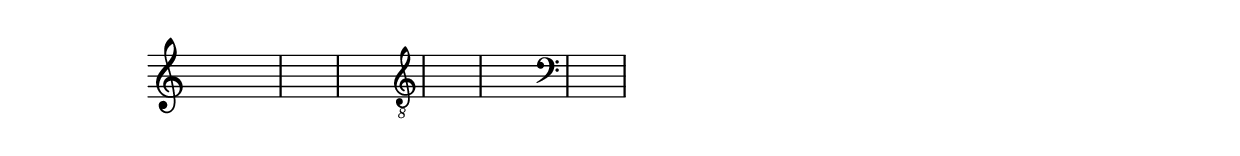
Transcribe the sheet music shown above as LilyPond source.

%% -*- coding: utf-8 -*-
\version "2.16.0"

\relative c'' {
  \override Staff.TimeSignature #'transparent = ##t
  \override Score.BarNumber #'transparent = ##t
  %% \override Score.RehearsalMark #'font-size = #-2
  %% \set Score.markFormatter = #format-mark-numbers


  %% CAVAQUINHO - BANJO
  \tag #'cv {
    \set Staff.keySignature = #`(((1 . 0) . ,SHARP)  ((1 . 3) . ,NATURAL))
    s1
  }

  %% BANDOLIM
  \tag #'bd {
    \set Staff.keySignature = #`(((1 . 0) . ,SHARP)  ((1 . 3) . ,NATURAL))
    s
  }

  %% VIOLA
  \tag #'va {
    \set Staff.keySignature = #`(((1 . 0) . ,SHARP)  ((1 . 3) . ,NATURAL))
    s
  }

  %% VIOLÃO TENOR
  \tag #'vt {
    \clef "G_8"
    \set Staff.keySignature = #`(((0 . 0) . ,SHARP)  ((0 . 3) . ,NATURAL))
    s
  }

  %% VIOLÃO
  \tag #'vi {
    \clef "G_8"
    \set Staff.keySignature = #`(((0 . 0) . ,SHARP)  ((0 . 3) . ,NATURAL))
    s
  }

  %% BAIXO - BAIXOLÃO
  \tag #'bx {
    \clef bass
    \set Staff.keySignature = #`(((-1 . 0) . ,SHARP)  ((-1 . 3) . ,NATURAL))
    s
  }
}
